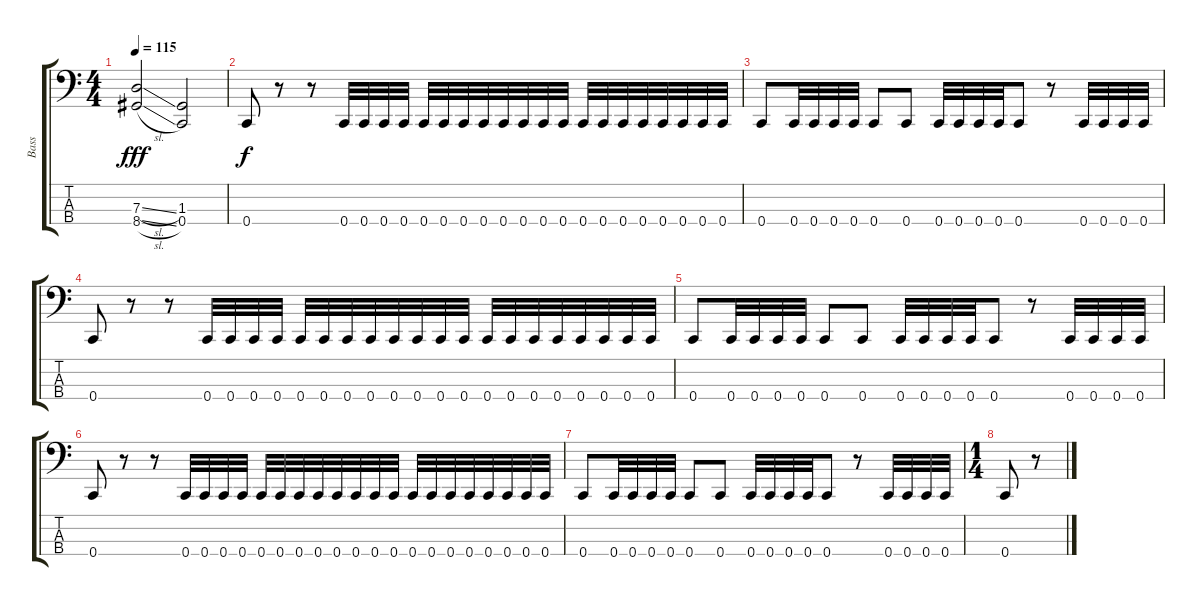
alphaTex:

\track ("Bass" "Bass") {instrument electricbassfinger}
\staff {score tabs}
\tuning (F2 C2 G1 C1) {hide}
\ts (4 4)
\tempo 115
\clef f4
\ks c
(7.3{sl} 8.4{sl}).2{dy fff} (1.3 0.4).2 |
0.4.8{dy f} r.8 r.8 0.4.32 0.4.32 0.4.32 0.4.32 0.4.32 0.4.32 0.4.32 0.4.32 0.4.32 0.4.32 0.4.32 0.4.32 0.4.32 0.4.32 0.4.32 0.4.32 0.4.32 0.4.32 0.4.32 0.4.32 |
0.4.8 0.4.32 0.4.32 0.4.32 0.4.32 0.4.8 0.4.8 0.4.32 0.4.32 0.4.32 0.4.32 0.4.8 r.8 0.4.32 0.4.32 0.4.32 0.4.32 |
0.4.8 r.8 r.8 0.4.32 0.4.32 0.4.32 0.4.32 0.4.32 0.4.32 0.4.32 0.4.32 0.4.32 0.4.32 0.4.32 0.4.32 0.4.32 0.4.32 0.4.32 0.4.32 0.4.32 0.4.32 0.4.32 0.4.32 |
0.4.8 0.4.32 0.4.32 0.4.32 0.4.32 0.4.8 0.4.8 0.4.32 0.4.32 0.4.32 0.4.32 0.4.8 r.8 0.4.32 0.4.32 0.4.32 0.4.32 |
0.4.8 r.8 r.8 0.4.32 0.4.32 0.4.32 0.4.32 0.4.32 0.4.32 0.4.32 0.4.32 0.4.32 0.4.32 0.4.32 0.4.32 0.4.32 0.4.32 0.4.32 0.4.32 0.4.32 0.4.32 0.4.32 0.4.32 |
0.4.8 0.4.32 0.4.32 0.4.32 0.4.32 0.4.8 0.4.8 0.4.32 0.4.32 0.4.32 0.4.32 0.4.8 r.8 0.4.32 0.4.32 0.4.32 0.4.32 |
\ts (1 4)
0.4.8 r.8
